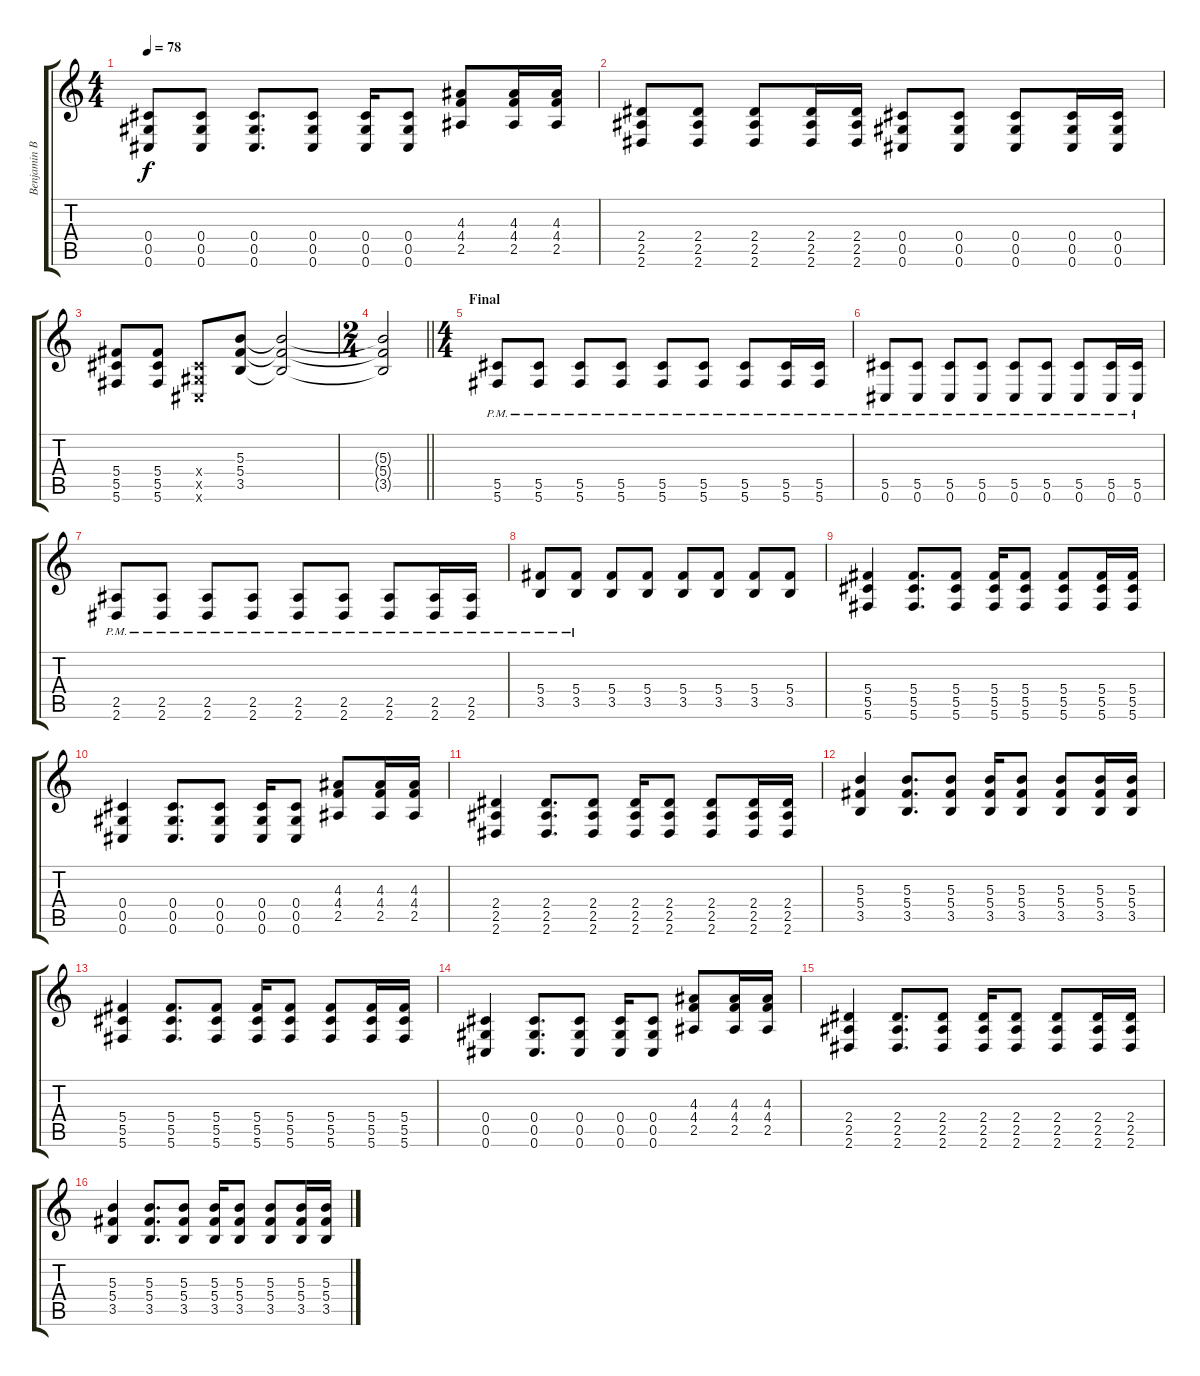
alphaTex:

\track ("Benjamin Burnley" "Benjamin B") {instrument distortionguitar}
\staff {score tabs}
\tuning (Eb4 Bb3 Gb3 Db3 Ab2 Db2) {hide}
\ts (4 4)
\tempo 78
\clef g2
\ks c
(0.4 0.5 0.6).8{dy f} (0.4 0.5 0.6).8 (0.4 0.5 0.6).8{d} (0.4 0.5 0.6).8 (0.4 0.5 0.6).16 (0.4 0.5 0.6).8 (4.3 4.4 2.5).8 (4.3 4.4 2.5).16 (4.3 4.4 2.5).16 |
(2.4 2.5 2.6).8 (2.4 2.5 2.6).8 (2.4 2.5 2.6).8 (2.4 2.5 2.6).16 (2.4 2.5 2.6).16 (0.4 0.5 0.6).8 (0.4 0.5 0.6).8 (0.4 0.5 0.6).8 (0.4 0.5 0.6).16 (0.4 0.5 0.6).16 |
(5.4 5.5 5.6).8 (5.4 5.5 5.6).8 (0.4{x} 0.5{x} 0.6{x}).8 (5.3 5.4 3.5).8 (5.3{t} 5.4{t} 3.5{t}).2 |
\ts (2 4)
\barLineRight lightlight
(5.3{t} 5.4{t} 3.5{t}).2 |
\ts (4 4)
\section ("" "Final")
(5.5{pm} 5.6{pm}).8 (5.5{pm} 5.6{pm}).8 (5.5{pm} 5.6{pm}).8 (5.5{pm} 5.6{pm}).8 (5.5{pm} 5.6{pm}).8 (5.5{pm} 5.6{pm}).8 (5.5{pm} 5.6{pm}).8 (5.5{pm} 5.6{pm}).16 (5.5{pm} 5.6{pm}).16 |
(5.5{pm} 0.6{pm}).8 (5.5{pm} 0.6{pm}).8 (5.5{pm} 0.6{pm}).8 (5.5{pm} 0.6{pm}).8 (5.5{pm} 0.6{pm}).8 (5.5{pm} 0.6{pm}).8 (5.5{pm} 0.6{pm}).8 (5.5{pm} 0.6{pm}).16 (5.5{pm} 0.6{pm}).16 |
(2.5{pm} 2.6{pm}).8 (2.5{pm} 2.6{pm}).8 (2.5{pm} 2.6{pm}).8 (2.5{pm} 2.6{pm}).8 (2.5{pm} 2.6{pm}).8 (2.5{pm} 2.6{pm}).8 (2.5{pm} 2.6{pm}).8 (2.5{pm} 2.6{pm}).16 (2.5{pm} 2.6{pm}).16 |
(5.4{pm} 3.5{pm}).8 (5.4{pm} 3.5{pm}).8 (5.4 3.5).8 (5.4 3.5).8 (5.4 3.5).8 (5.4 3.5).8 (5.4 3.5).8 (5.4 3.5).8 |
(5.4 5.5 5.6).4 (5.4 5.5 5.6).8{d} (5.4 5.5 5.6).8 (5.4 5.5 5.6).16 (5.4 5.5 5.6).8 (5.4 5.5 5.6).8 (5.4 5.5 5.6).16 (5.4 5.5 5.6).16 |
(0.4 0.5 0.6).4 (0.4 0.5 0.6).8{d} (0.4 0.5 0.6).8 (0.4 0.5 0.6).16 (0.4 0.5 0.6).8 (4.3 4.4 2.5).8 (4.3 4.4 2.5).16 (4.3 4.4 2.5).16 |
(2.4 2.5 2.6).4 (2.4 2.5 2.6).8{d} (2.4 2.5 2.6).8 (2.4 2.5 2.6).16 (2.4 2.5 2.6).8 (2.4 2.5 2.6).8 (2.4 2.5 2.6).16 (2.4 2.5 2.6).16 |
(5.3 5.4 3.5).4 (5.3 5.4 3.5).8{d} (5.3 5.4 3.5).8 (5.3 5.4 3.5).16 (5.3 5.4 3.5).8 (5.3 5.4 3.5).8 (5.3 5.4 3.5).16 (5.3 5.4 3.5).16 |
(5.4 5.5 5.6).4 (5.4 5.5 5.6).8{d} (5.4 5.5 5.6).8 (5.4 5.5 5.6).16 (5.4 5.5 5.6).8 (5.4 5.5 5.6).8 (5.4 5.5 5.6).16 (5.4 5.5 5.6).16 |
(0.4 0.5 0.6).4 (0.4 0.5 0.6).8{d} (0.4 0.5 0.6).8 (0.4 0.5 0.6).16 (0.4 0.5 0.6).8 (4.3 4.4 2.5).8 (4.3 4.4 2.5).16 (4.3 4.4 2.5).16 |
(2.4 2.5 2.6).4 (2.4 2.5 2.6).8{d} (2.4 2.5 2.6).8 (2.4 2.5 2.6).16 (2.4 2.5 2.6).8 (2.4 2.5 2.6).8 (2.4 2.5 2.6).16 (2.4 2.5 2.6).16 |
(5.3 5.4 3.5).4 (5.3 5.4 3.5).8{d} (5.3 5.4 3.5).8 (5.3 5.4 3.5).16 (5.3 5.4 3.5).8 (5.3 5.4 3.5).8 (5.3 5.4 3.5).16 (5.3 5.4 3.5).16
